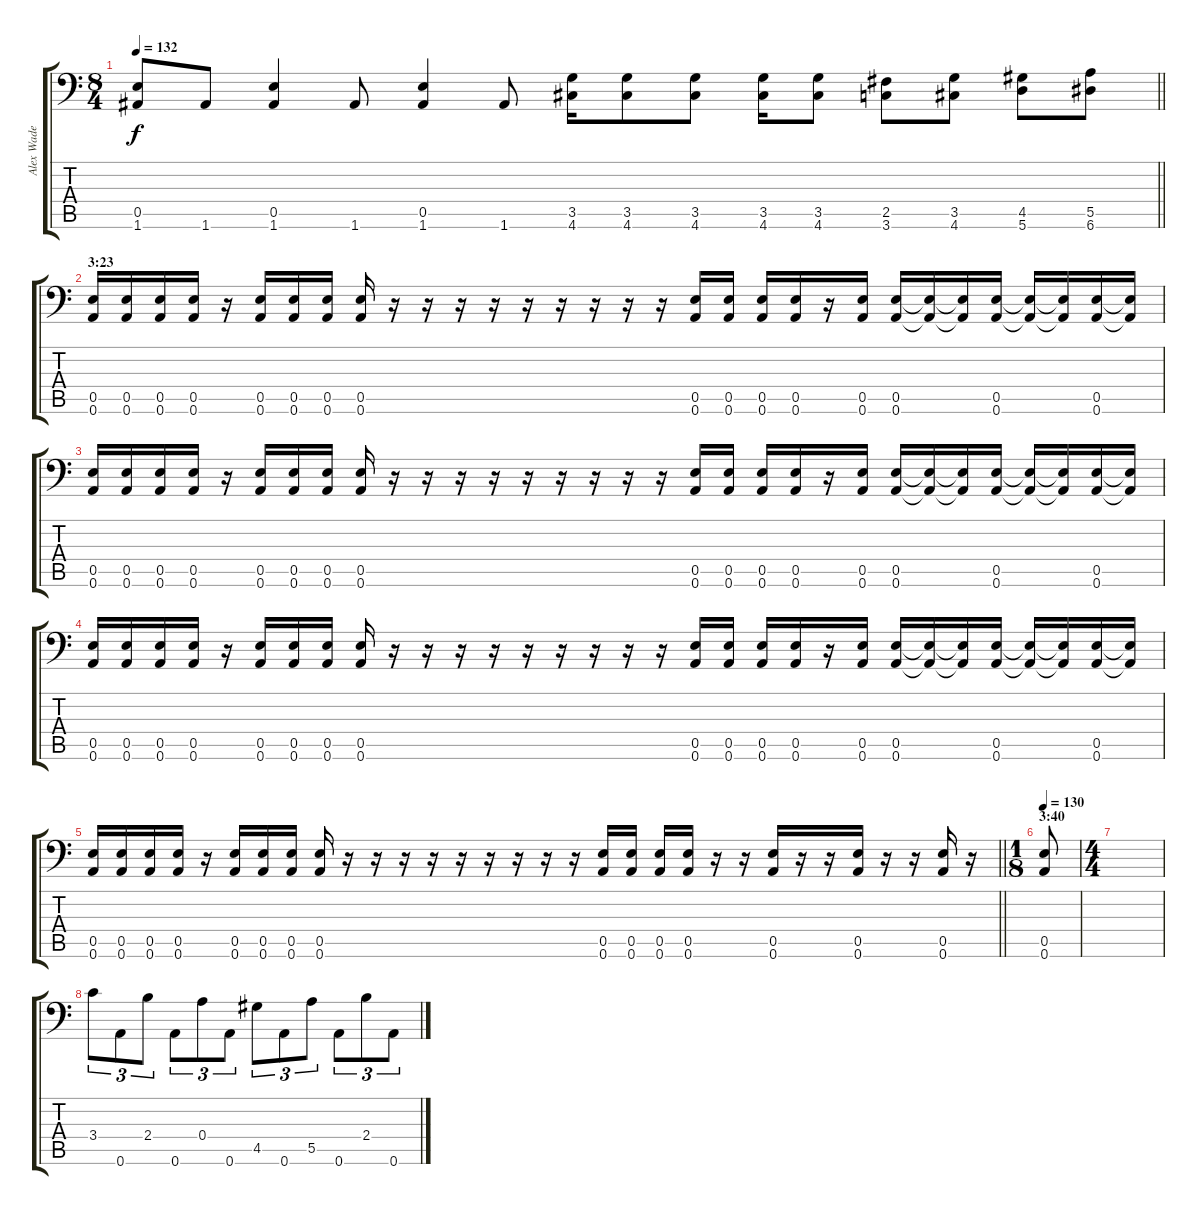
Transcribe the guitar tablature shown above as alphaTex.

\track ("Alex Wade" "Alex Wade") {instrument distortionguitar}
\staff {score tabs}
\tuning (B3 Gb3 D3 A2 E2 A1) {hide}
\ts (8 4)
\tempo 132
\clef f4
\barLineRight lightlight
\ks c
(0.5{t} 1.6{t}).8{dy f} 1.6.8 (0.5 1.6).4 1.6.8 (0.5 1.6).4 1.6.8 (3.5 4.6).16 (3.5 4.6).8 (3.5 4.6).8 (3.5 4.6).16 (3.5 4.6).8 (2.5 3.6).8 (3.5 4.6).8 (4.5 5.6).8 (5.5 6.6).8 |
\section ("" "3:23")
(0.5 0.6).16 (0.5 0.6).16 (0.5 0.6).16 (0.5 0.6).16 r.16 (0.5 0.6).16 (0.5 0.6).16 (0.5 0.6).16 (0.5 0.6).16 r.16 r.16 r.16 r.16 r.16 r.16 r.16 r.16 r.16 (0.5 0.6).16 (0.5 0.6).16 (0.5 0.6).16 (0.5 0.6).16 r.16 (0.5 0.6).16 (0.5 0.6).16 (0.5{t} 0.6{t}).16 (0.5{t} 0.6{t}).16 (0.5 0.6).16 (0.5{t} 0.6{t}).16 (0.5{t} 0.6{t}).16 (0.5 0.6).16 (0.5{t} 0.6{t}).16 |
(0.5 0.6).16 (0.5 0.6).16 (0.5 0.6).16 (0.5 0.6).16 r.16 (0.5 0.6).16 (0.5 0.6).16 (0.5 0.6).16 (0.5 0.6).16 r.16 r.16 r.16 r.16 r.16 r.16 r.16 r.16 r.16 (0.5 0.6).16 (0.5 0.6).16 (0.5 0.6).16 (0.5 0.6).16 r.16 (0.5 0.6).16 (0.5 0.6).16 (0.5{t} 0.6{t}).16 (0.5{t} 0.6{t}).16 (0.5 0.6).16 (0.5{t} 0.6{t}).16 (0.5{t} 0.6{t}).16 (0.5 0.6).16 (0.5{t} 0.6{t}).16 |
(0.5 0.6).16 (0.5 0.6).16 (0.5 0.6).16 (0.5 0.6).16 r.16 (0.5 0.6).16 (0.5 0.6).16 (0.5 0.6).16 (0.5 0.6).16 r.16 r.16 r.16 r.16 r.16 r.16 r.16 r.16 r.16 (0.5 0.6).16 (0.5 0.6).16 (0.5 0.6).16 (0.5 0.6).16 r.16 (0.5 0.6).16 (0.5 0.6).16 (0.5{t} 0.6{t}).16 (0.5{t} 0.6{t}).16 (0.5 0.6).16 (0.5{t} 0.6{t}).16 (0.5{t} 0.6{t}).16 (0.5 0.6).16 (0.5{t} 0.6{t}).16 |
\barLineRight lightlight
(0.5 0.6).16 (0.5 0.6).16 (0.5 0.6).16 (0.5 0.6).16 r.16 (0.5 0.6).16 (0.5 0.6).16 (0.5 0.6).16 (0.5 0.6).16 r.16 r.16 r.16 r.16 r.16 r.16 r.16 r.16 r.16 (0.5 0.6).16 (0.5 0.6).16 (0.5 0.6).16 (0.5 0.6).16 r.16 r.16 (0.5 0.6).16 r.16 r.16 (0.5 0.6).16 r.16 r.16 (0.5 0.6).16 r.16 |
\ts (1 8)
\section ("" "3:40")
\tempo 130
(0.5 0.6).8 |
\ts (4 4)
|
3.4.8{tu (3 2)} 0.6.8{tu (3 2)} 2.4.8{tu (3 2)} 0.6.8{tu (3 2)} 0.4.8{tu (3 2)} 0.6.8{tu (3 2)} 4.5.8{tu (3 2)} 0.6.8{tu (3 2)} 5.5.8{tu (3 2)} 0.6.8{tu (3 2)} 2.4.8{tu (3 2)} 0.6.8{tu (3 2)}
